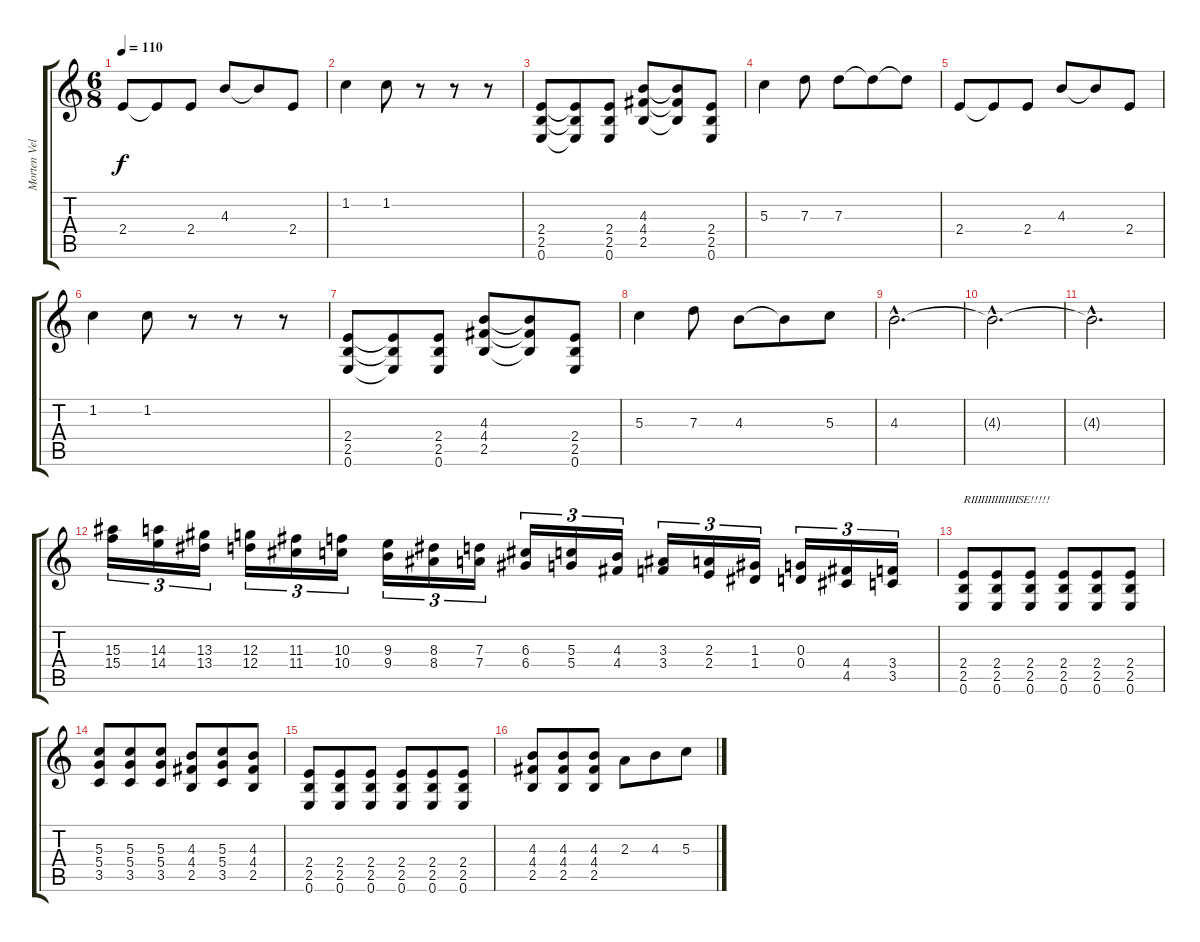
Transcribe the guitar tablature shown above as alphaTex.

\track ("Morten Veland" "Morten Vel") {instrument distortionguitar}
\staff {score tabs}
\tuning (E4 B3 G3 D3 A2 E2) {hide}
\ts (6 8)
\tempo 110
\clef g2
\ks c
2.4.8{dy f} 2.4{t}.8 2.4.8 4.3.8 4.3{t}.8 2.4.8 |
1.2.4 1.2.8 r.8 r.8 r.8 |
(2.4 2.5 0.6).8 (2.4{t} 2.5{t} 0.6{t}).8 (2.4 2.5 0.6).8 (4.3 4.4 2.5).8 (4.3{t} 4.4{t} 2.5{t}).8 (2.4 2.5 0.6).8 |
5.3.4 7.3.8 7.3.8 7.3{t}.8 7.3{t}.8 |
2.4.8 2.4{t}.8 2.4.8 4.3.8 4.3{t}.8 2.4.8 |
1.2.4 1.2.8 r.8 r.8 r.8 |
(2.4 2.5 0.6).8 (2.4{t} 2.5{t} 0.6{t}).8 (2.4 2.5 0.6).8 (4.3 4.4 2.5).8 (4.3{t} 4.4{t} 2.5{t}).8 (2.4 2.5 0.6).8 |
5.3.4 7.3.8 4.3.8 4.3{t}.8 5.3.8 |
4.3{hac}.2{d} |
4.3{hac t}.2{d} |
4.3{hac t}.2{d} |
(15.3 15.4).16{tu (3 2)} (14.3 14.4).16{tu (3 2)} (13.3 13.4).16{tu (3 2)} (12.3 12.4).16{tu (3 2)} (11.3 11.4).16{tu (3 2)} (10.3 10.4).16{tu (3 2)} (9.3 9.4).16{tu (3 2)} (8.3 8.4).16{tu (3 2)} (7.3 7.4).16{tu (3 2)} (6.3 6.4).16{tu (3 2)} (5.3 5.4).16{tu (3 2)} (4.3 4.4).16{tu (3 2)} (3.3 3.4).16{tu (3 2)} (2.3 2.4).16{tu (3 2)} (1.3 1.4).16{tu (3 2)} (0.3 0.4).16{tu (3 2)} (4.4 4.5).16{tu (3 2)} (3.4 3.5).16{tu (3 2)} |
(2.4 2.5 0.6).8{txt "RIIIIIIIIIIIIIISE!!!!!"} (2.4 2.5 0.6).8 (2.4 2.5 0.6).8 (2.4 2.5 0.6).8 (2.4 2.5 0.6).8 (2.4 2.5 0.6).8 |
(5.3 5.4 3.5).8 (5.3 5.4 3.5).8 (5.3 5.4 3.5).8 (4.3 4.4 2.5).8 (5.3 5.4 3.5).8 (4.3 4.4 2.5).8 |
(2.4 2.5 0.6).8 (2.4 2.5 0.6).8 (2.4 2.5 0.6).8 (2.4 2.5 0.6).8 (2.4 2.5 0.6).8 (2.4 2.5 0.6).8 |
(4.3 4.4 2.5).8 (4.3 4.4 2.5).8 (4.3 4.4 2.5).8 2.3.8 4.3.8 5.3.8
